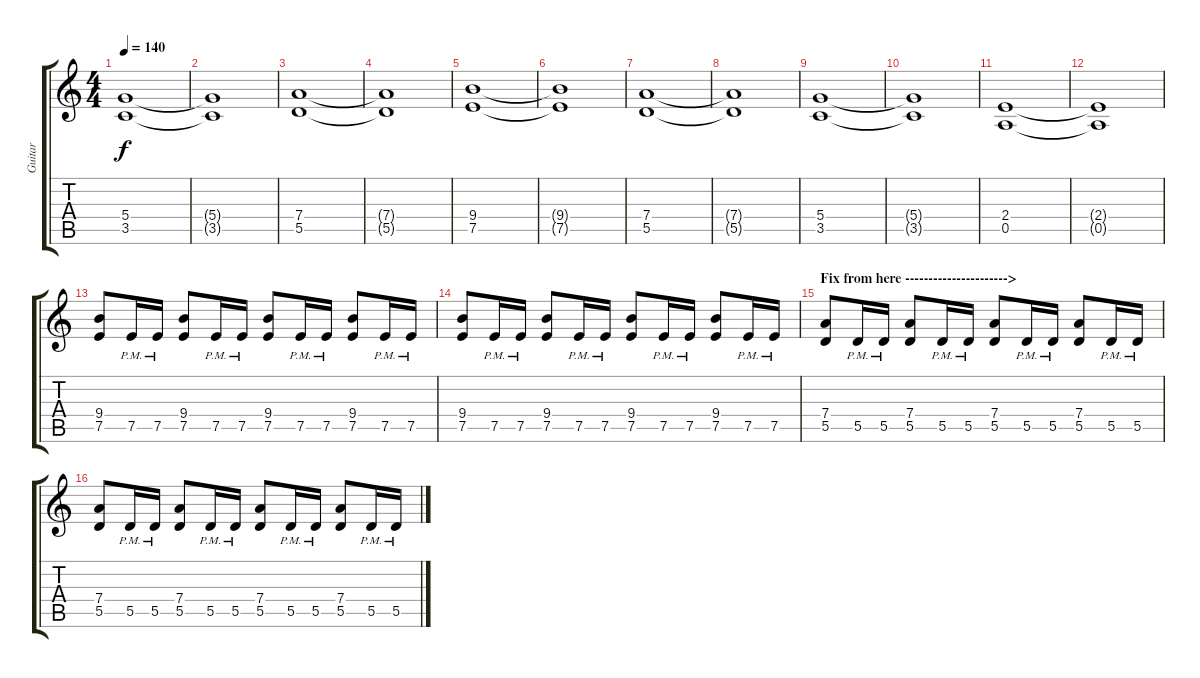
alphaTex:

\track ("Guitar " "Guitar ") {instrument overdrivenguitar}
\staff {score tabs}
\tuning (E4 B3 G3 D3 A2 E2) {hide}
\ts (4 4)
\tempo 140
\clef g2
\ks c
(5.4 3.5).1{dy f} |
(5.4{t} 3.5{t}).1 |
(7.4 5.5).1 |
(7.4{t} 5.5{t}).1 |
(9.4 7.5).1 |
(9.4{t} 7.5{t}).1 |
(7.4 5.5).1 |
(7.4{t} 5.5{t}).1 |
(5.4 3.5).1 |
(5.4{t} 3.5{t}).1 |
(2.4 0.5).1 |
(2.4{t} 0.5{t}).1 |
(9.4 7.5).8 7.5{pm}.16 7.5{pm}.16 (9.4 7.5).8 7.5{pm}.16 7.5{pm}.16 (9.4 7.5).8 7.5{pm}.16 7.5{pm}.16 (9.4 7.5).8 7.5{pm}.16 7.5{pm}.16 |
(9.4 7.5).8 7.5{pm}.16 7.5{pm}.16 (9.4 7.5).8 7.5{pm}.16 7.5{pm}.16 (9.4 7.5).8 7.5{pm}.16 7.5{pm}.16 (9.4 7.5).8 7.5{pm}.16 7.5{pm}.16 |
\section ("" "Fix from here ---------------------->")
(7.4 5.5).8 5.5{pm}.16 5.5{pm}.16 (7.4 5.5).8 5.5{pm}.16 5.5{pm}.16 (7.4 5.5).8 5.5{pm}.16 5.5{pm}.16 (7.4 5.5).8 5.5{pm}.16 5.5{pm}.16 |
(7.4 5.5).8 5.5{pm}.16 5.5{pm}.16 (7.4 5.5).8 5.5{pm}.16 5.5{pm}.16 (7.4 5.5).8 5.5{pm}.16 5.5{pm}.16 (7.4 5.5).8 5.5{pm}.16 5.5{pm}.16
